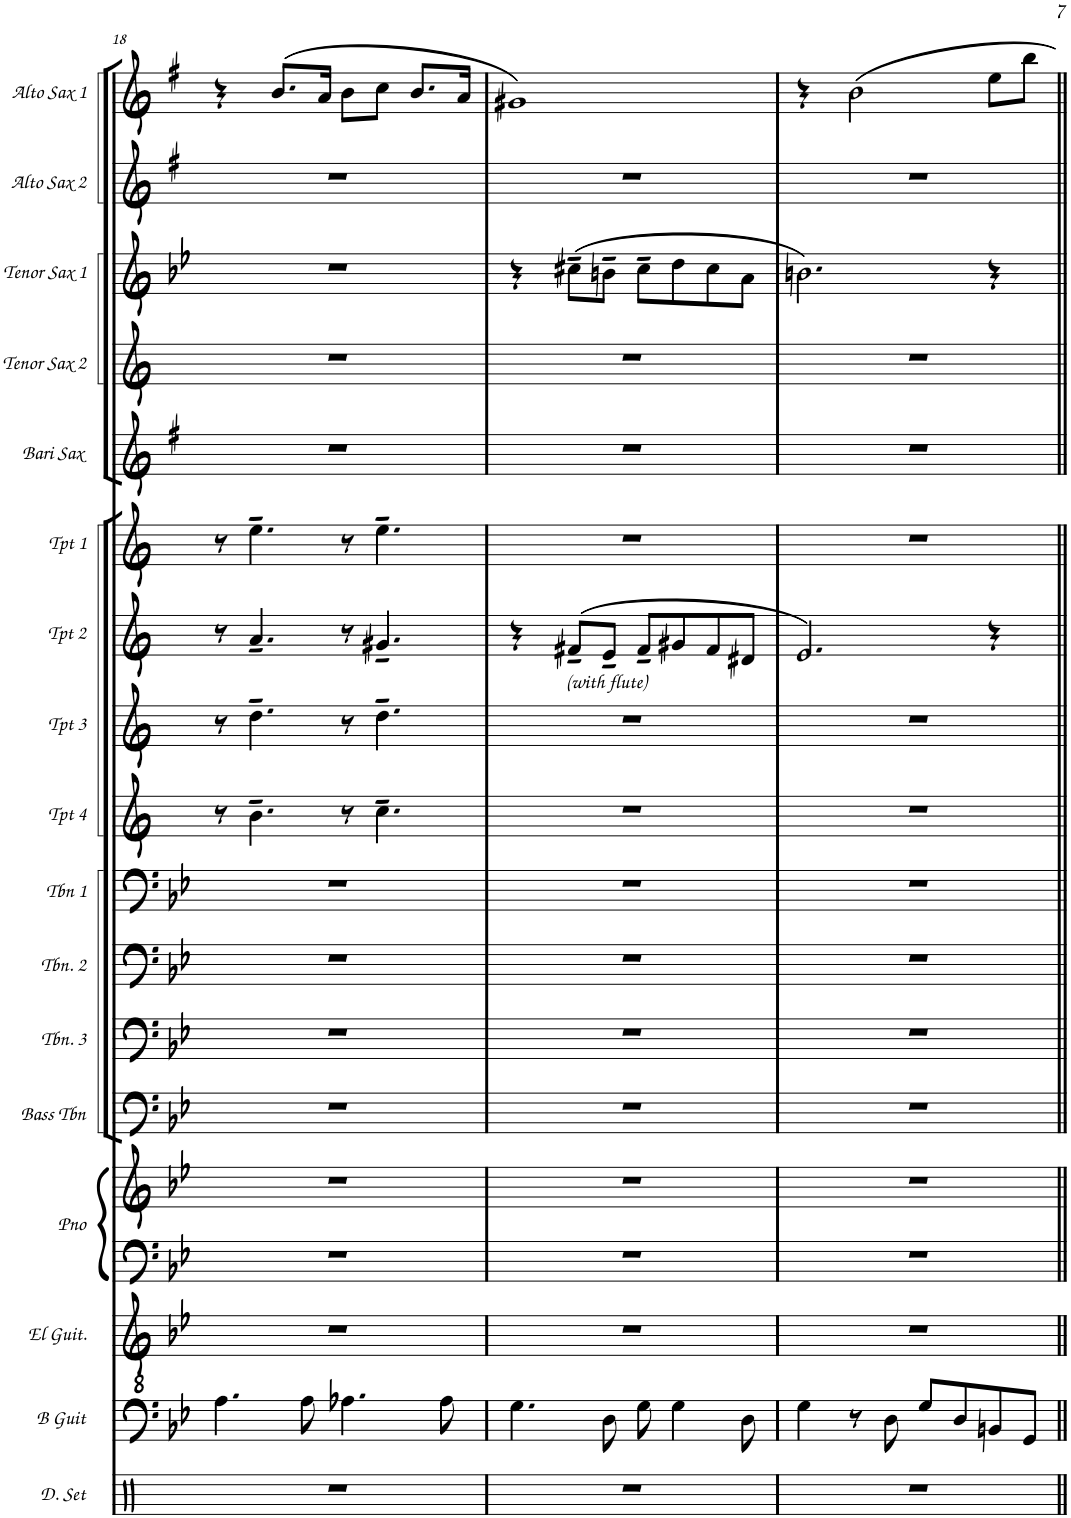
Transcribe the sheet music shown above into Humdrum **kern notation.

**kern	**kern	**kern	**kern	**kern	**kern	**kern	**kern	**kern	**kern	**kern	**kern	**kern	**kern	**kern	**kern	**kern	**kern
*part17	*part16	*part15	*part14	*part14	*part13	*part12	*part11	*part10	*part9	*part8	*part7	*part6	*part5	*part4	*part3	*part2	*part1
*staff18	*staff17	*staff16	*staff15	*staff14	*staff13	*staff12	*staff11	*staff10	*staff9	*staff8	*staff7	*staff6	*staff5	*staff4	*staff3	*staff2	*staff1
*I"Drumset	*I"Bass Guitar	*I"Electric Guitar	*I"Piano	*	*I"Bass Trombone	*I"Trombone 3	*I"Trombone 2	*I"Trombone 1	*I"Trumpet 4	*I"Trumpet 3	*I"Trumpet 2	*I"Trumpet 1	*I"Bari Sax	*I"Tenor Sax 2	*I"Tenor Sax 1	*I"Alto Sax 2	*I"Alto Sax 1
*I'D. Set	*I'B Guit	*I'El Guit.	*I'Pno	*	*I'Bass Tbn	*I'Tbn. 3	*I'Tbn. 2	*I'Tbn 1	*I'Tpt 4	*I'Tpt 3	*I'Tpt 2	*I'Tpt 1	*I'Bari Sax	*I'Tenor Sax 2	*I'Tenor Sax 1	*I'Alto Sax 2	*I'Alto Sax 1
!!LO:PB:g=z
*clefX	*clefF4	*clefGv2	*clefF4	*clefG2	*clefF4	*clefF4	*clefF4	*clefF4	*clefG2	*clefG2	*clefG2	*clefG2	*clefG2	*clefG2	*clefG2	*clefG2	*clefG2
*	*Trd7c12	*	*	*	*	*	*	*	*Trd1c2	*Trd1c2	*Trd1c2	*Trd1c2	*Trd12c21	*Trd8c14	*Trd8c14	*Trd5c9	*Trd5c9
*k[]	*k[b-e-]	*k[b-e-]	*k[b-e-]	*k[b-e-]	*k[b-e-]	*k[b-e-]	*k[b-e-]	*k[b-e-]	*k[]	*k[]	*k[]	*k[]	*k[f#]	*k[]	*k[b-e-]	*k[f#]	*k[f#]
*M4/4	*M4/4	*M4/4	*M4/4	*M4/4	*M4/4	*M4/4	*M4/4	*M4/4	*M4/4	*M4/4	*M4/4	*M4/4	*M4/4	*M4/4	*M4/4	*M4/4	*M4/4
=18	=18	=18	=18	=18	=18	=18	=18	=18	=18	=18	=18	=18	=18	=18	=18	=18	=18
1r	4.A\	1r	1r	1r	1r	1r	1r	1r	8r	8r	8r	8r	1r	1r	1r	1r	4r
.	.	.	.	.	.	.	.	.	4.b~\	4.dd~\	4.a~/	4.ee~\	.	.	.	.	.
.	.	.	.	.	.	.	.	.	.	.	.	.	.	.	.	.	(8.b/L
.	8A\	.	.	.	.	.	.	.	.	.	.	.	.	.	.	.	.
.	.	.	.	.	.	.	.	.	.	.	.	.	.	.	.	.	16a/Jk
.	4.A-X\	.	.	.	.	.	.	.	8r	8r	8r	8r	.	.	.	.	8b\L
.	.	.	.	.	.	.	.	.	4.cc~\	4.dd~\	4.g#X~/	4.ee~\	.	.	.	.	8cc\J
.	.	.	.	.	.	.	.	.	.	.	.	.	.	.	.	.	8.b/L
.	8A-\	.	.	.	.	.	.	.	.	.	.	.	.	.	.	.	.
.	.	.	.	.	.	.	.	.	.	.	.	.	.	.	.	.	16a/Jk
=19	=19	=19	=19	=19	=19	=19	=19	=19	=19	=19	=19	=19	=19	=19	=19	=19	=19
1r	4.G\	1r	1r	1r	1r	1r	1r	1r	1r	1r	4r	1r	1r	1r	4r	1r	1g#X)
!	!	!	!	!	!	!	!	!	!	!	!LO:TX:b:t=(with flute)	!	!	!	!	!	!
.	.	.	.	.	.	.	.	.	.	.	(>8f#X~/L	.	.	.	(>8cc#X~\L	.	.
.	8D\	.	.	.	.	.	.	.	.	.	8e~/J	.	.	.	8bn~\J	.	.
.	8G\	.	.	.	.	.	.	.	.	.	8f#~/L	.	.	.	8cc#~\L	.	.
.	4G\	.	.	.	.	.	.	.	.	.	8g#X/	.	.	.	8dd\	.	.
.	.	.	.	.	.	.	.	.	.	.	8f#/	.	.	.	8cc#\	.	.
.	8D\	.	.	.	.	.	.	.	.	.	8d#X/J	.	.	.	8a\J	.	.
=20	=20	=20	=20	=20	=20	=20	=20	=20	=20	=20	=20	=20	=20	=20	=20	=20	=20
1r	4G\	1r	1r	1r	1r	1r	1r	1r	1r	1r	2.e/)	1r	1r	1r	2.bn\)	1r	4r
.	8r	.	.	.	.	.	.	.	.	.	.	.	.	.	.	.	2b\
.	8D\	.	.	.	.	.	.	.	.	.	.	.	.	.	.	.	.
.	8G/L	.	.	.	.	.	.	.	.	.	.	.	.	.	.	.	.
.	8D/	.	.	.	.	.	.	.	.	.	.	.	.	.	.	.	.
.	8BBn/	.	.	.	.	.	.	.	.	.	4r	.	.	.	4r	.	8ee\L
.	8GG/J	.	.	.	.	.	.	.	.	.	.	.	.	.	.	.	8bb\J
=||	=||	=||	=||	=||	=||	=||	=||	=||	=||	=||	=||	=||	=||	=||	=||	=||	=||
*-	*-	*-	*-	*-	*-	*-	*-	*-	*-	*-	*-	*-	*-	*-	*-	*-	*-
